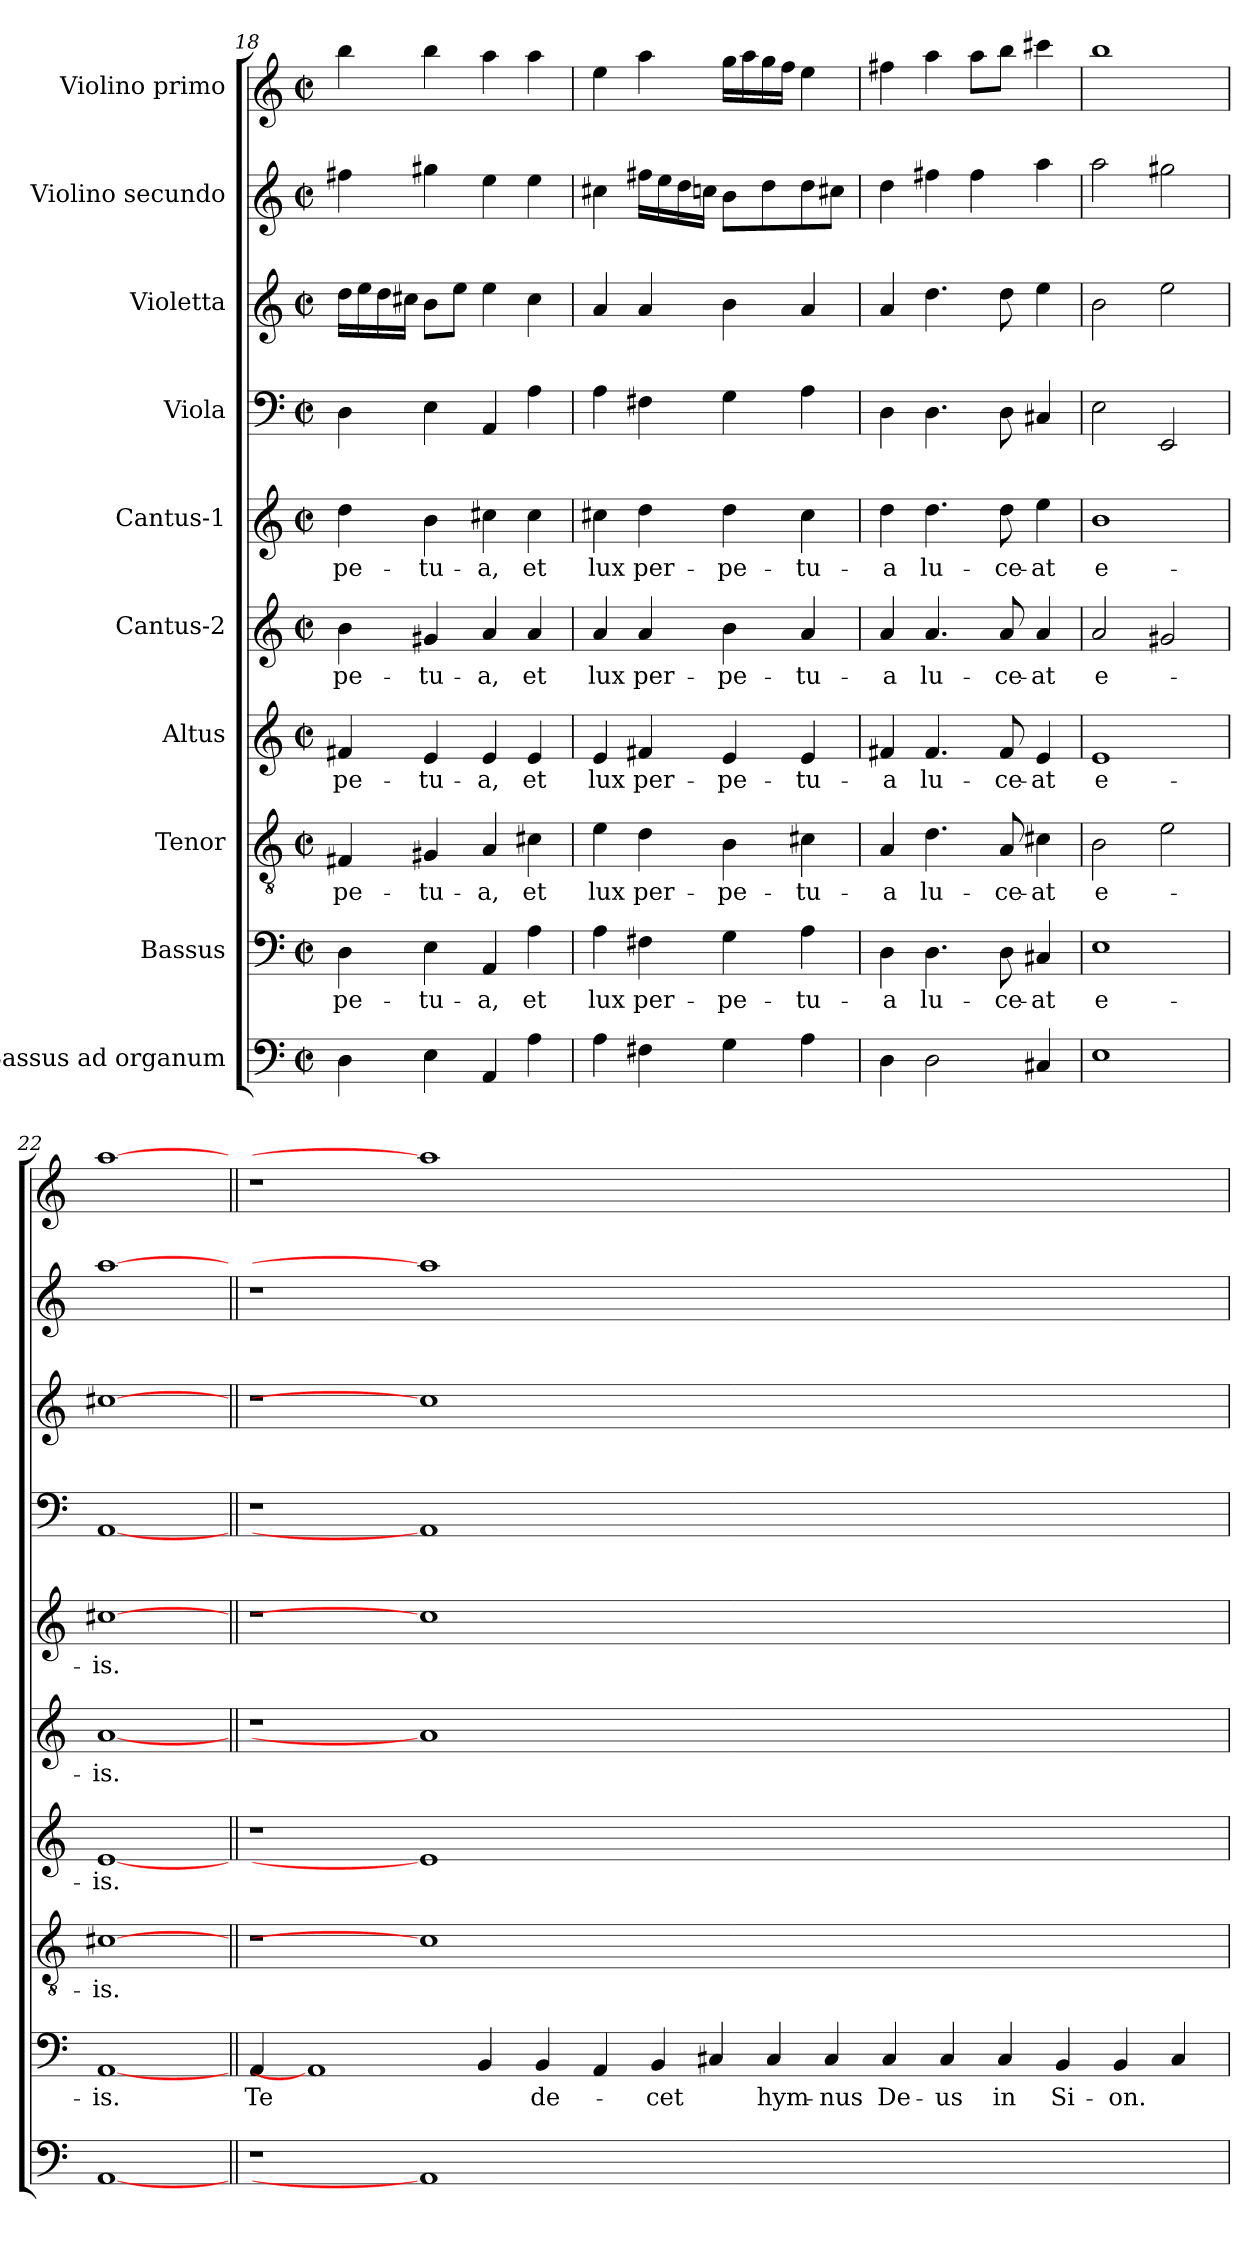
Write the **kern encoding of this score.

**kern	**kern	**text	**kern	**text	**kern	**text	**kern	**text	**kern	**text	**kern	**kern	**kern	**kern
*part10	*part9	*part9	*part8	*part8	*part7	*part7	*part6	*part6	*part5	*part5	*part4	*part3	*part2	*part1
*staff10	*staff9	*staff9	*staff8	*staff8	*staff7	*staff7	*staff6	*staff6	*staff5	*staff5	*staff4	*staff3	*staff2	*staff1
*I"Bassus ad  organum	*I"Bassus	*	*I"Tenor	*	*I"Altus	*	*I"Cantus-2	*	*I"Cantus-1	*	*I"Viola	*I"Violetta	*I"Violino secundo	*I"Violino primo
*clefF4	*clefF4	*	*clefGv2	*	*clefG2	*	*clefG2	*	*clefG2	*	*clefF4	*clefG2	*clefG2	*clefG2
*k[]	*k[]	*	*k[]	*	*k[]	*	*k[]	*	*k[]	*	*k[]	*k[]	*k[]	*k[]
*C:	*C:	*	*C:	*	*C:	*	*C:	*	*C:	*	*C:	*C:	*C:	*C:
*M2/2	*M2/2	*	*M2/2	*	*M2/2	*	*M2/2	*	*M2/2	*	*M2/2	*M2/2	*M2/2	*M2/2
*met(c|)	*met(c|)	*	*met(c|)	*	*met(c|)	*	*met(c|)	*	*met(c|)	*	*met(c|)	*met(c|)	*met(c|)	*met(c|)
=18	=18	=18	=18	=18	=18	=18	=18	=18	=18	=18	=18	=18	=18	=18
!	!	!LO:LY:b	!	!LO:LY:b	!	!LO:LY:b	!	!LO:LY:b	!	!LO:LY:b	!	!	!	!
4D\	4D\	-pe-	4F#X/	-pe-	4f#X/	-pe-	4b\	-pe-	4dd\	-pe-	4D\	16dd\LL	4ff#X\	4bb\
.	.	.	.	.	.	.	.	.	.	.	.	16ee\	.	.
.	.	.	.	.	.	.	.	.	.	.	.	16dd\	.	.
.	.	.	.	.	.	.	.	.	.	.	.	16cc#X\JJ	.	.
!	!	!LO:LY:b	!	!LO:LY:b	!	!LO:LY:b	!	!LO:LY:b	!	!LO:LY:b	!	!	!	!
4E\	4E\	-tu-	4G#X/	-tu-	4e/	-tu-	4g#X/	-tu-	4b\	-tu-	4E\	8b\L	4gg#X\	4bb\
.	.	.	.	.	.	.	.	.	.	.	.	8ee\J	.	.
!	!	!LO:LY:b	!	!LO:LY:b	!	!LO:LY:b	!	!LO:LY:b	!	!LO:LY:b	!	!	!	!
4AA/	4AA/	-a,	4A/	-a,	4e/	-a,	4a/	-a,	4cc#X\	-a,	4AA/	4ee\	4ee\	4aa\
!	!	!LO:LY:b	!	!LO:LY:b	!	!LO:LY:b	!	!LO:LY:b	!	!LO:LY:b	!	!	!	!
4A\	4A\	et	4c#X\	et	4e/	et	4a/	et	4cc#\	et	4A\	4cc#\	4ee\	4aa\
=19	=19	=19	=19	=19	=19	=19	=19	=19	=19	=19	=19	=19	=19	=19
!	!	!LO:LY:b	!	!LO:LY:b	!	!LO:LY:b	!	!LO:LY:b	!	!LO:LY:b	!	!	!	!
4A\	4A\	lux	4e\	lux	4e/	lux	4a/	lux	4cc#X\	lux	4A\	4a/	4cc#X\	4ee\
!	!	!LO:LY:b	!	!LO:LY:b	!	!LO:LY:b	!	!LO:LY:b	!	!LO:LY:b	!	!	!	!
4F#X\	4F#X\	per-	4d\	per-	4f#X/	per-	4a/	per-	4dd\	per-	4F#X\	4a/	16ff#X\LL	4aa\
.	.	.	.	.	.	.	.	.	.	.	.	.	16ee\	.
.	.	.	.	.	.	.	.	.	.	.	.	.	16dd\	.
.	.	.	.	.	.	.	.	.	.	.	.	.	16ccn\JJ	.
!	!	!LO:LY:b	!	!LO:LY:b	!	!LO:LY:b	!	!LO:LY:b	!	!LO:LY:b	!	!	!	!
4G\	4G\	-pe-	4B\	-pe-	4e/	-pe-	4b\	-pe-	4dd\	-pe-	4G\	4b\	8b\L	16gg\LL
.	.	.	.	.	.	.	.	.	.	.	.	.	.	16aa\
.	.	.	.	.	.	.	.	.	.	.	.	.	8dd\	16gg\
.	.	.	.	.	.	.	.	.	.	.	.	.	.	16ff\JJ
!	!	!LO:LY:b	!	!LO:LY:b	!	!LO:LY:b	!	!LO:LY:b	!	!LO:LY:b	!	!	!	!
4A\	4A\	-tu-	4c#X\	-tu-	4e/	-tu-	4a/	-tu-	4cc#\	-tu-	4A\	4a/	8dd\	4ee\
.	.	.	.	.	.	.	.	.	.	.	.	.	8cc#X\J	.
=20	=20	=20	=20	=20	=20	=20	=20	=20	=20	=20	=20	=20	=20	=20
!	!	!LO:LY:b	!	!LO:LY:b	!	!LO:LY:b	!	!LO:LY:b	!	!LO:LY:b	!	!	!	!
4D\	4D\	-a	4A/	-a	4f#X/	-a	4a/	-a	4dd\	-a	4D\	4a/	4dd\	4ff#X\
!	!	!LO:LY:b	!	!LO:LY:b	!	!LO:LY:b	!	!LO:LY:b	!	!LO:LY:b	!	!	!	!
2D\	4.D\	lu-	4.d\	lu-	4.f#/	lu-	4.a/	lu-	4.dd\	lu-	4.D\	4.dd\	4ff#X\	4aa\
.	.	.	.	.	.	.	.	.	.	.	.	.	4ff#\	8aa\L
!	!	!LO:LY:b	!	!LO:LY:b	!	!LO:LY:b	!	!LO:LY:b	!	!LO:LY:b	!	!	!	!
.	8D\	-ce-	8A/	-ce-	8f#/	-ce-	8a/	-ce-	8dd\	-ce-	8D\	8dd\	.	8bb\J
!	!	!LO:LY:b	!	!LO:LY:b	!	!LO:LY:b	!	!LO:LY:b	!	!LO:LY:b	!	!	!	!
4C#X/	4C#X/	-at	4c#X\	-at	4e/	-at	4a/	-at	4ee\	-at	4C#X/	4ee\	4aa\	4ccc#X\
=21	=21	=21	=21	=21	=21	=21	=21	=21	=21	=21	=21	=21	=21	=21
!	!	!LO:LY:b	!	!LO:LY:b	!	!LO:LY:b	!	!LO:LY:b	!	!LO:LY:b	!	!	!	!
1E	1E	e-	2B\	e-	1e	e-	2a/	e-	1b	e-	2E\	2b\	2aa\	1bb
.	.	.	2e\	.	.	.	2g#X/	.	.	.	2EE/	2ee\	2gg#X\	.
=22	=22	=22	=22	=22	=22	=22	=22	=22	=22	=22	=22	=22	=22	=22
!	!	!LO:LY:b	!	!LO:LY:b	!	!LO:LY:b	!	!LO:LY:b	!	!LO:LY:b	!	!	!	!
[1AA	[1AA	-is.	[1c#X	-is.	[1e	-is.	[1a	-is.	[1cc#X	-is.	[1AA	[1cc#X	[1aa	[1aa
!!LO:PB:g=z
=23||	=23||	=23||	=23||	=23||	=23||	=23||	=23||	=23||	=23||	=23||	=23||	=23||	=23||	=23||
!	!LO:N:head=solid	!LO:LY:b	!	!	!	!	!	!	!	!	!	!	!	!
1r	4AA/	Te	1r	.	1r	.	1r	.	1r	.	1r	1r	1r	1r
.	1AA]	.	.	.	.	.	.	.	.	.	.	.	.	.
1AA]	.	.	1c#]	.	1e]	.	1a]	.	1cc#]	.	1AA]	1cc#]	1aa]	1aa]
!	!LO:N:head=solid	!	!	!	!	!	!	!	!	!	!	!	!	!
.	4BB/	.	.	.	.	.	.	.	.	.	.	.	.	.
!	!LO:N:head=solid	!LO:LY:b	!	!	!	!	!	!	!	!	!	!	!	!
.	4BB/	de-	.	.	.	.	.	.	.	.	.	.	.	.
!	!LO:N:head=solid	!	!	!	!	!	!	!	!	!	!	!	!	!
.	4AA/	.	.	.	.	.	.	.	.	.	.	.	.	.
!	!LO:N:head=solid	!LO:LY:b	!	!	!	!	!	!	!	!	!	!	!	!
0ryy	4BB/	-cet	0ryy	.	0ryy	.	0ryy	.	0ryy	.	0ryy	0ryy	0ryy	0ryy
!	!LO:N:head=solid	!	!	!	!	!	!	!	!	!	!	!	!	!
.	4C#X/	.	.	.	.	.	.	.	.	.	.	.	.	.
!	!LO:N:head=solid	!LO:LY:b	!	!	!	!	!	!	!	!	!	!	!	!
.	4C#/	hym-	.	.	.	.	.	.	.	.	.	.	.	.
!	!LO:N:head=solid	!LO:LY:b	!	!	!	!	!	!	!	!	!	!	!	!
.	4C#/	-nus	.	.	.	.	.	.	.	.	.	.	.	.
!	!LO:N:head=solid	!LO:LY:b	!	!	!	!	!	!	!	!	!	!	!	!
.	4C#/	De-	.	.	.	.	.	.	.	.	.	.	.	.
!	!LO:N:head=solid	!LO:LY:b	!	!	!	!	!	!	!	!	!	!	!	!
.	4C#/	-us	.	.	.	.	.	.	.	.	.	.	.	.
!	!LO:N:head=solid	!LO:LY:b	!	!	!	!	!	!	!	!	!	!	!	!
.	4C#/	in	.	.	.	.	.	.	.	.	.	.	.	.
!	!LO:N:head=solid	!LO:LY:b	!	!	!	!	!	!	!	!	!	!	!	!
.	4BB/	Si-	.	.	.	.	.	.	.	.	.	.	.	.
!	!LO:N:head=solid	!LO:LY:b	!	!	!	!	!	!	!	!	!	!	!	!
2ryy	4BB/	-on.	2ryy	.	2ryy	.	2ryy	.	2ryy	.	2ryy	2ryy	2ryy	2ryy
!	!LO:N:head=solid	!	!	!	!	!	!	!	!	!	!	!	!	!
.	4C#/	.	.	.	.	.	.	.	.	.	.	.	.	.
=	=	=	=	=	=	=	=	=	=	=	=	=	=	=
*-	*-	*-	*-	*-	*-	*-	*-	*-	*-	*-	*-	*-	*-	*-
